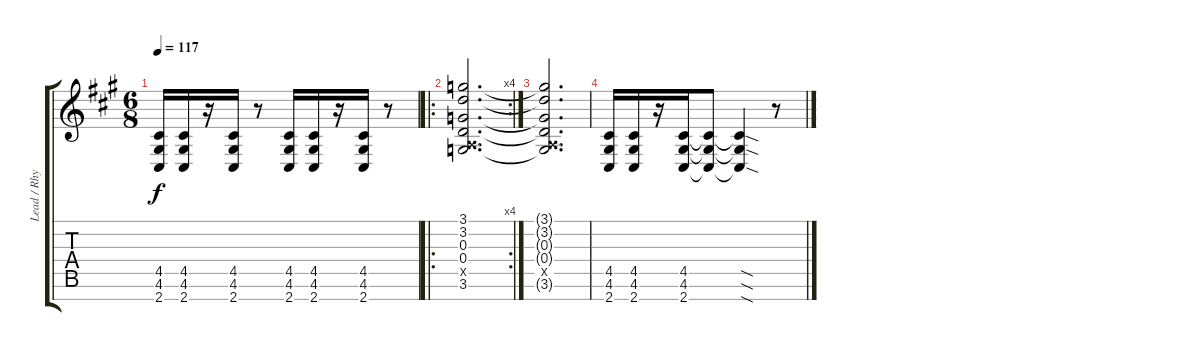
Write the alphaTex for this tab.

\track ("Lead / Rhythm Guitar 3" "Lead / Rhy") {instrument distortionguitar}
\staff {score tabs}
\tuning (E4 B3 G3 D3 A2 E2 B1) {hide}
\ts (6 8)
\tempo 117
\clef g2
\ks a
(4.5 4.6 2.7).16{dy f} (4.5 4.6 2.7).16 r.16 (4.5 4.6 2.7).16 r.8 (4.5 4.6 2.7).16 (4.5 4.6 2.7).16 r.16 (4.5 4.6 2.7).16 r.8 |
\ro
\rc 4
(3.1 3.2 0.3 0.4 0.5{x} 3.6).2{d} |
(3.1{t} 3.2{t} 0.3{t} 0.4{t} 0.5{x} 3.6{t}).2{d} |
(4.5 4.6 2.7).16 (4.5 4.6 2.7).16 r.16 (4.5 4.6 2.7).16 (4.5{t} 4.6{t} 2.7{t}).8 (4.5{sod t} 4.6{sod t} 2.7{sod t}).4 r.8
